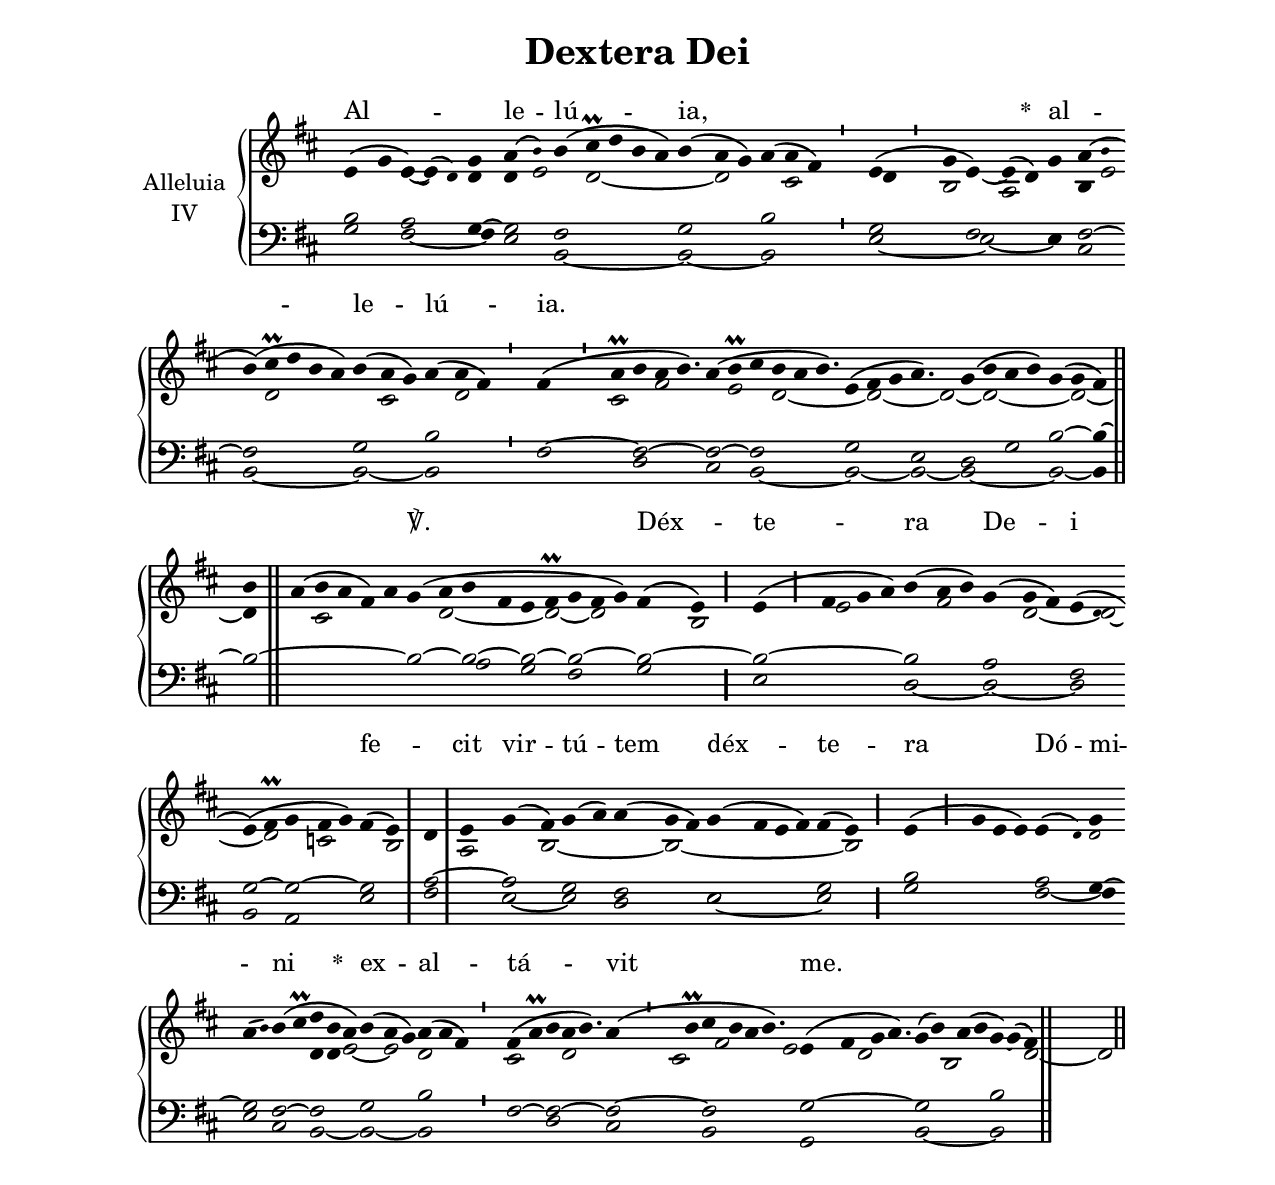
\version "2.18"
\include "gregorian.ly"
\include "noh2.ily"


%Page reference: page ii.51
%(volume.page)

global = {
 \key fis \phrygian
 \cadenzaOn 
}

\header {
  title = \markup \center-column {"Dextera Dei" \vspace #1 }
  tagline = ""
  composer = ""
}

\paper {
 #(include-special-characters)
  oddHeaderMarkup = \markup \fill-line {
    \line {}
    \center-column {
      \on-the-fly #first-page     " "
      \on-the-fly #not-first-page "Dextera Dei"
    }
    \line { \on-the-fly #print-page-number-check-first \fromproperty #'page:page-number-string }
  }
  evenHeaderMarkup = \markup \fill-line {
    \line { \on-the-fly #print-page-number-check-first \fromproperty #'page:page-number-string }
    \center-column { "Dextera Dei" }
    \line {}
  }
}

chantText = \lyricmode {
Al -- _ le -- lú -- ia, _ _ 
\set stanza = " * " al -- _ le -- lú -- ia. _ _ _ _ _ _ _ ℣. 
Déx -- te -- ra De -- i 
fe -- _ cit vir -- tú -- tem 
déx -- te -- ra Dó -- mi -- _ ni 
\set stanza = " * " 
ex -- al -- tá -- vit me. _ _ _ _ _ _ _ _ }

chantMusic = {
\tieDown   e'4 ( g'4 e'4) ~ e'4 ( \once \tweak #'font-size #-4 d' ) g'4 a'4 ( \once \tweak #'font-size #-4 b' ) b'4 ( cis''\prall d''4 b'4 a'4) b'4 ( a'4 g'4) a'4 ( a'4 fis'4) \divisioMinima
 e'4 ( g'4 e'4) ~ e'4 ( d'4) g'4 a'4 ( \once \tweak #'font-size #-4 b'  \forceBreak
) b'4 ( cis''\prall d''4 b'4 a'4) b'4 ( a'4 g'4) a'4 ( a'4 fis'4) \divisioMinima
 fis'4 ( a'\prall b'4 a'4 b'4.) a'4 ( b'\prall cis''4 b'4 a'4 b'4.) e'4 ( fis'4 g'4 a'4.) g'4 ( b'4 a'4 b'4) g'4 ( g'4 fis'4) \finalis \forceBreak

 b'4 a'4 ( b'4 a'4 fis'4) a'4 g'4 ( a'4 b'4 fis'4 e'4 fis'\prall g'4 fis'4 g'4) fis'4 ( e'4) \divisioMaior
 e'4 ( fis'4 g'4 a'4) b'4 ( a'4 b'4) g'4 ( g'4 fis'4) e'4 ( \once \tweak #'font-size #-4 d'  \forceBreak
) e'4 ( fis'\prall g'4 fis'4 g'4) fis'4 ( e'4) \divisioMaxima
 d'4 e'4 g'4 ( fis'4) g'4 ( a'4) a'4 ( g'4 fis'4) g'4 ( fis'4 e'4 fis'4) fis'4 ( e'4) \divisioMaior
 e'4 ( g'4 e'4 e'4) e'4 ( \once \tweak #'font-size #-4 d' ) g'4 \forceBreak
 a'4 ( \once \tweak #'font-size #-4 b' ) b'4 ( cis''\prall d''4 b'4 a'4) b'4 ( a'4 g'4) a'4 ( a'4 fis'4) \divisioMinima
 fis'4 ( a'\prall b'4 a'4 b'4.) a'4 ( b'\prall cis''4 b'4 a'4 b'4.) e'4 ( fis'4 g'4 a'4.) g'4 ( b'4) a'4 ( b'4 g'4) ~ g'4 ( fis'4) \finalis

}

altoMusic = {
r2 e'4 ~ e'4 \tiny d' \normalsize4 d'4 e'2 d'2*5/2 ~ d'2*3/2 cis'2 d'4 \divisioMinima
b2 a2*3/2 b4 e'2 d'2*5/2 cis'2*3/2 d'2*3/2 \divisioMinima
cis'2 fis'2*7/4 e'2 d'2*9/4 ~ d'2*3/2 ~ d'2*3/4 ~ d'2*4/2 ~ d'2 ~ d'4 \finalis
r4 cis'2*5/2 d'2*4/2 ~ d'2 ~ d'2*3/2 b2 \divisioMaior
e'2*4/2 fis'2*3/2 d'2*3/2 ~ d'2 ~ d'2 c'2*3/2 b2 \divisioMaxima
a2 b2*4/2 ~ b2*7/2 ~ b2 \divisioMaior
r2*5/2 \tiny d' \normalsize4 d'4 e'2 ~ e'2 d'2*3/2 cis'2*3/2 d'2*3/2 \divisioMinima
cis'2 fis'2*7/4 e'2 d'2*9/4 b2*9/4 d'2*4/2 ~ d'2*3/2 \finalis
}

tenorMusic = {
b2 a2*3/2 g4 ~ g2 fis2*5/2 g2*3/2 b2*3/2 \divisioMinima
g2 fis2*3/2 e4 fis2 ~ fis2*5/2 g2*3/2 b2*3/2 \divisioMinima
fis2 ~ fis2*7/4 ~ fis2 ~ fis2*9/4 g2*3/2 e2*3/4 d2 g2 b2 ~ b4 ~ \finalis
b2*6/2 ~ b2 ~ b2 ~ b2 ~ b2*3/2 ~ b2 ~ \divisioMaior
b2*4/2 ~ b2*3/2 a2*3/2 fis2 g2 ~ g2*3/2 ~ g2 \divisioMaxima
a2 ~ a2 g2 fis2*3/2 e2*4/2 g2 \divisioMaior
b2*4/2 a2 g4 ~ g2 fis2 ~ fis2*3/2 g2*3/2 b2*3/2 \divisioMinima
fis2 ~ fis2*7/4 ~ fis2 ~ fis2*9/4 g2*9/4 ~ g2*4/2 b2*3/2 \finalis
}

bassMusic = {
g2 fis2*3/2 ~ fis4 e2 b,2*5/2 ~ b,2*3/2 ~ b,2*3/2 \divisioMinima
e2 ~ e2*3/2 ~ e4 cis2 b,2*5/2 ~ b,2*3/2 ~ b,2*3/2 \divisioMinima
r2 d2*7/4 cis2 b,2*9/4 ~ b,2*3/2 ~ b,2*3/4 ~ b,2*4/2 ~ b,2 ~ b,4 \finalis
r2*8/2 a2 g2 fis2*3/2 g2 \divisioMaior
e2*4/2 d2*3/2 ~ d2*3/2 ~ d2 b,2 a,2*3/2 e2 \divisioMaxima
fis2 e2 ~ e2 d2*3/2 e2*4/2 ~ e2 \divisioMaior
g2*4/2 fis2 ~ fis4 e2 cis2 b,2*3/2 ~ b,2*3/2 ~ b,2*3/2 \divisioMinima
r2 d2*7/4 cis2 b,2*9/4 g,2*9/4 b,2*4/2 ~ b,2*3/2 \finalis
}

voiceLines = {
\voiceLineStyle


}

\score{
  <<
    \new GrandStaff <<
      \set GrandStaff.autoBeaming = ##f
      \set GrandStaff.instrumentName = \markup \center-column {
        "Alleluia"
        "IV"
      }
      \new Staff = up <<
        \new Voice = "chant" {
          \voiceOne \global \chantMusic
        }
        \new Voice {
          \voiceTwo \global \altoMusic
        }
      >>

      \new Staff = down <<
        \clef bass
        \new Voice {
          \voiceOne \global \tenorMusic
        }
        \new Voice {
          \voiceTwo \global \bassMusic
        }
	\new Voice {
        \voiceThree \global \voiceLines
        }
      >>
    >>
    \new Lyrics \lyricsto chant {
      \chantText
    }
  >>
  \layout{
  }
  \midi{
    \tempo 4 = 125
  }
}
